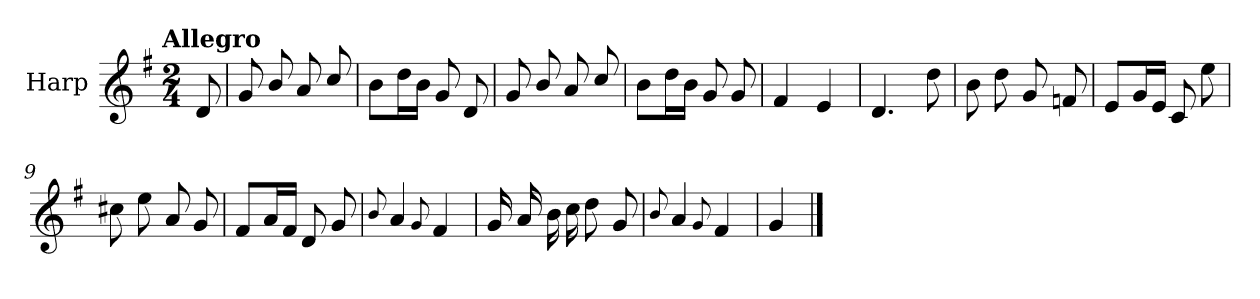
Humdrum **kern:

**kern
*part1
*staff1
*I"Harp
*I'Hrp.
*clefG2
*k[f#]
!!LO:TX:omd:t=Allegro
*M2/4
*MM144
=
8d/
=1
8g/
8b/
8a/
8cc/
=2
8b\L
16dd\L
16b\JJ
8g/
8d/
=3
8g/
8b/
8a/
8cc/
=4
8b\L
16dd\L
16b\JJ
8g/
8g/
=5
4f#/
4e/
=6
4.d/
8dd\
=7
8b\
8dd\
8g/
8fn/
!!LO:LB:g=z
=8
8e/L
16g/L
16e/JJ
8c/
8ee\
!!LO:LB:g=z
=9
8cc#X\
8ee\
8a/
8g/
=10
8f#/L
16a/L
16f#/JJ
8d/
8g/
=11
8qqb/
4a/
8qqg/
4f#/
=12
16g/
16a/
16b\
16cc\
8dd\
8g/
=13
8qqb/
4a/
8qqg/
4f#/
=14
4g/
==
*-
